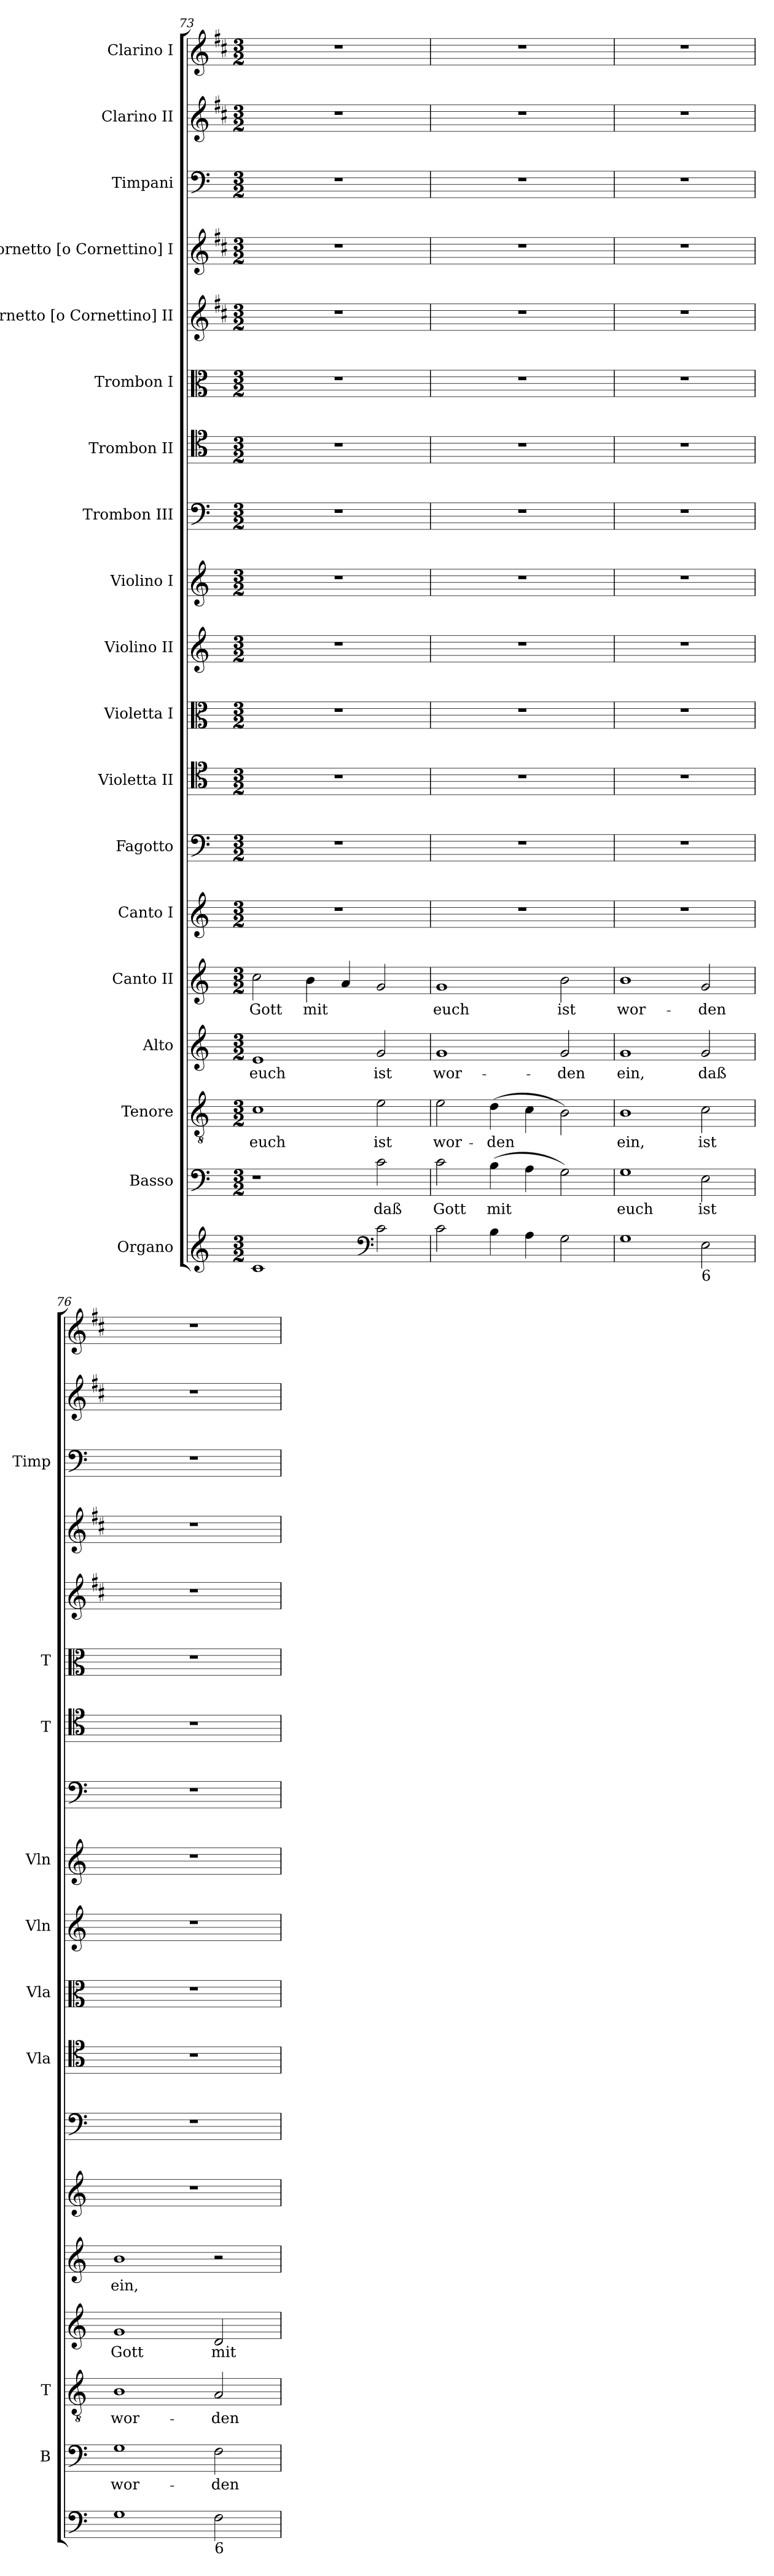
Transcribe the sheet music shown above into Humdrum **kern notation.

**kern	**kern	**text	**kern	**text	**kern	**text	**kern	**text	**kern	**kern	**kern	**kern	**kern	**kern	**kern	**kern	**kern	**kern	**kern	**kern	**kern	**kern
*part19	*part18	*part18	*part17	*part17	*part16	*part16	*part15	*part15	*part14	*part13	*part12	*part11	*part10	*part9	*part8	*part7	*part6	*part5	*part4	*part3	*part2	*part1
*staff19	*staff18	*staff18	*staff17	*staff17	*staff16	*staff16	*staff15	*staff15	*staff14	*staff13	*staff12	*staff11	*staff10	*staff9	*staff8	*staff7	*staff6	*staff5	*staff4	*staff3	*staff2	*staff1
*I"Organo	*I"Basso	*	*I"Tenore	*	*I"Alto	*	*I"Canto II	*	*I"Canto I	*I"Fagotto	*I"Violetta II	*I"Violetta I	*I"Violino II	*I"Violino I	*I"Trombon III	*I"Trombon II	*I"Trombon I	*I"Cornetto [o Cornettino] II	*I"Cornetto [o Cornettino] I	*I"Timpani	*I"Clarino II	*I"Clarino I
*	*I'B	*	*I'T	*	*	*	*	*	*	*	*I'Vla	*I'Vla	*I'Vln	*I'Vln	*	*I'T	*I'T	*	*	*I'Timp	*	*
*clefG2	*clefF4	*	*clefGv2	*	*clefG2	*	*clefG2	*	*clefG2	*clefF4	*clefC4	*clefC3	*clefG2	*clefG2	*clefF4	*clefC4	*clefC3	*clefG2	*clefG2	*clefF4	*clefG2	*clefG2
*	*	*	*ITrd7c12	*	*	*	*	*	*	*	*	*	*	*	*	*	*	*ITrd1c2	*ITrd1c2	*	*ITrd1c2	*ITrd1c2
*k[]	*k[]	*	*k[]	*	*k[]	*	*k[]	*	*k[]	*k[]	*k[]	*k[]	*k[]	*k[]	*k[]	*k[]	*k[]	*k[]	*k[]	*k[]	*k[]	*k[]
*C:	*C:	*	*C:	*	*C:	*	*C:	*	*C:	*C:	*C:	*C:	*C:	*C:	*C:	*C:	*C:	*C:	*C:	*C:	*C:	*C:
*M3/2	*M3/2	*	*M3/2	*	*M3/2	*	*M3/2	*	*M3/2	*M3/2	*M3/2	*M3/2	*M3/2	*M3/2	*M3/2	*M3/2	*M3/2	*M3/2	*M3/2	*M3/2	*M3/2	*M3/2
=73	=73	=73	=73	=73	=73	=73	=73	=73	=73	=73	=73	=73	=73	=73	=73	=73	=73	=73	=73	=73	=73	=73
!	!	!	!	!LO:LY:b	!	!LO:LY:b	!	!LO:LY:b	!LO:N:vis=1	!LO:N:vis=1	!LO:N:vis=1	!LO:N:vis=1	!LO:N:vis=1	!LO:N:vis=1	!LO:N:vis=1	!LO:N:vis=1	!LO:N:vis=1	!LO:N:vis=1	!LO:N:vis=1	!LO:N:vis=1	!LO:N:vis=1	!LO:N:vis=1
1c	1r	.	1C	euch	1e	euch	2cc\	Gott	1.r	1.r	1.r	1.r	1.r	1.r	1.r	1.r	1.r	1.r	1.r	1.r	1.r	1.r
!	!	!	!	!	!	!	!	!LO:LY:b	!	!	!	!	!	!	!	!	!	!	!	!	!	!
.	.	.	.	.	.	.	4b\	mit	.	.	.	.	.	.	.	.	.	.	.	.	.	.
.	.	.	.	.	.	.	4a/	.	.	.	.	.	.	.	.	.	.	.	.	.	.	.
*clefF4	*	*	*	*	*	*	*	*	*	*	*	*	*	*	*	*	*	*	*	*	*	*
!	!	!LO:LY:b	!	!LO:LY:b	!	!LO:LY:b	!	!	!	!	!	!	!	!	!	!	!	!	!	!	!	!
2c\	2c\	daß	2E\	ist	2g/	ist	2g/	.	.	.	.	.	.	.	.	.	.	.	.	.	.	.
=74	=74	=74	=74	=74	=74	=74	=74	=74	=74	=74	=74	=74	=74	=74	=74	=74	=74	=74	=74	=74	=74	=74
!	!	!LO:LY:b	!	!LO:LY:b	!	!LO:LY:b	!	!LO:LY:b	!LO:N:vis=1	!LO:N:vis=1	!LO:N:vis=1	!LO:N:vis=1	!LO:N:vis=1	!LO:N:vis=1	!LO:N:vis=1	!LO:N:vis=1	!LO:N:vis=1	!LO:N:vis=1	!LO:N:vis=1	!LO:N:vis=1	!LO:N:vis=1	!LO:N:vis=1
2c\	2c\	Gott	2E\	wor-	1g	wor-	1g	euch	1.r	1.r	1.r	1.r	1.r	1.r	1.r	1.r	1.r	1.r	1.r	1.r	1.r	1.r
!	!	!LO:LY:b	!	!LO:LY:b	!	!	!	!	!	!	!	!	!	!	!	!	!	!	!	!	!	!
4B\	(>4B\	mit	(>4D\	-den	.	.	.	.	.	.	.	.	.	.	.	.	.	.	.	.	.	.
4A\	4A\	.	4C\	.	.	.	.	.	.	.	.	.	.	.	.	.	.	.	.	.	.	.
!	!	!	!	!	!	!LO:LY:b	!	!LO:LY:b	!	!	!	!	!	!	!	!	!	!	!	!	!	!
2G\	2G\)	.	2BB\)	.	2g/	-den	2b\	ist	.	.	.	.	.	.	.	.	.	.	.	.	.	.
=75	=75	=75	=75	=75	=75	=75	=75	=75	=75	=75	=75	=75	=75	=75	=75	=75	=75	=75	=75	=75	=75	=75
!	!	!LO:LY:b	!	!LO:LY:b	!	!LO:LY:b	!	!LO:LY:b	!LO:N:vis=1	!LO:N:vis=1	!LO:N:vis=1	!LO:N:vis=1	!LO:N:vis=1	!LO:N:vis=1	!LO:N:vis=1	!LO:N:vis=1	!LO:N:vis=1	!LO:N:vis=1	!LO:N:vis=1	!LO:N:vis=1	!LO:N:vis=1	!LO:N:vis=1
1G	1G	euch	1BB	ein,	1g	ein,	1b	wor-	1.r	1.r	1.r	1.r	1.r	1.r	1.r	1.r	1.r	1.r	1.r	1.r	1.r	1.r
!LO:TX:b:t=6	!	!	!	!	!	!	!	!	!	!	!	!	!	!	!	!	!	!	!	!	!	!
!	!	!LO:LY:b	!	!LO:LY:b	!	!LO:LY:b	!	!LO:LY:b	!	!	!	!	!	!	!	!	!	!	!	!	!	!
2E\	2E\	ist	2C\	ist	2g/	daß	2g/	-den	.	.	.	.	.	.	.	.	.	.	.	.	.	.
!!LO:PB:g=z
=76	=76	=76	=76	=76	=76	=76	=76	=76	=76	=76	=76	=76	=76	=76	=76	=76	=76	=76	=76	=76	=76	=76
!	!	!LO:LY:b	!	!LO:LY:b	!	!LO:LY:b	!	!LO:LY:b	!LO:N:vis=1	!LO:N:vis=1	!LO:N:vis=1	!LO:N:vis=1	!LO:N:vis=1	!LO:N:vis=1	!LO:N:vis=1	!LO:N:vis=1	!LO:N:vis=1	!LO:N:vis=1	!LO:N:vis=1	!LO:N:vis=1	!LO:N:vis=1	!LO:N:vis=1
1G	1G	wor-	1BB	wor-	1g	Gott	1b	ein,	1.r	1.r	1.r	1.r	1.r	1.r	1.r	1.r	1.r	1.r	1.r	1.r	1.r	1.r
!LO:TX:b:t=6	!	!	!	!	!	!	!	!	!	!	!	!	!	!	!	!	!	!	!	!	!	!
!	!	!LO:LY:b	!	!LO:LY:b	!	!LO:LY:b	!	!	!	!	!	!	!	!	!	!	!	!	!	!	!	!
2F\	2F\	-den	2AA/	-den	2d/	mit	2r	.	.	.	.	.	.	.	.	.	.	.	.	.	.	.
=	=	=	=	=	=	=	=	=	=	=	=	=	=	=	=	=	=	=	=	=	=	=
*-	*-	*-	*-	*-	*-	*-	*-	*-	*-	*-	*-	*-	*-	*-	*-	*-	*-	*-	*-	*-	*-	*-
